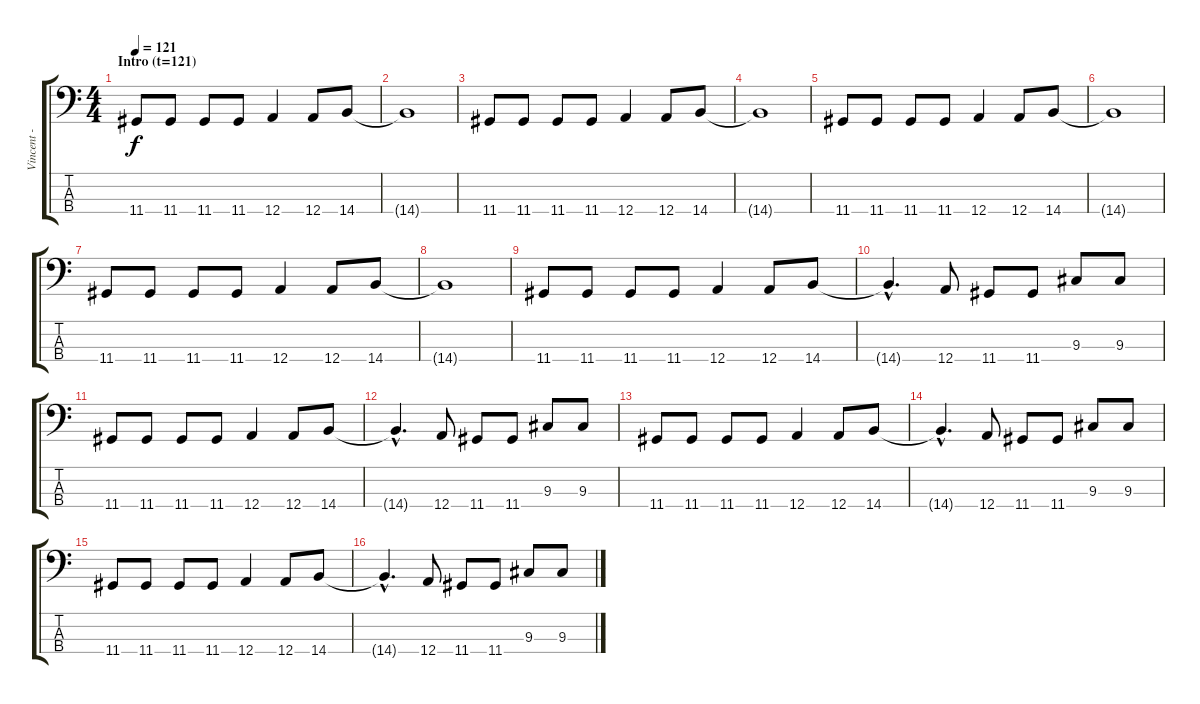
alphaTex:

\track ("Vincent - Bass" "Vincent - ") {instrument electricbasspick}
\staff {score tabs}
\tuning (D2 A1 E1 A0) {hide}
\ts (4 4)
\section ("" "Intro (t=121)")
\tempo 121
\clef f4
\ks c
11.4.8{dy f volume 16 balance 8 instrument electricbasspick} 11.4.8 11.4.8 11.4.8 12.4.4 12.4.8 14.4.8 |
14.4{t}.1 |
11.4.8 11.4.8 11.4.8 11.4.8 12.4.4 12.4.8 14.4.8 |
14.4{t}.1 |
11.4.8 11.4.8 11.4.8 11.4.8 12.4.4 12.4.8 14.4.8 |
14.4{t}.1 |
11.4.8 11.4.8 11.4.8 11.4.8 12.4.4 12.4.8 14.4.8 |
14.4{t}.1 |
\section ("" "")
11.4.8{volume 16 balance 8 instrument electricbasspick} 11.4.8 11.4.8 11.4.8 12.4.4 12.4.8 14.4.8 |
14.4{hac t}.4{d} 12.4.8 11.4.8 11.4.8 9.3.8 9.3.8 |
11.4.8 11.4.8 11.4.8 11.4.8 12.4.4 12.4.8 14.4.8 |
14.4{hac t}.4{d} 12.4.8 11.4.8 11.4.8 9.3.8 9.3.8 |
11.4.8 11.4.8 11.4.8 11.4.8 12.4.4 12.4.8 14.4.8 |
14.4{hac t}.4{d} 12.4.8 11.4.8 11.4.8 9.3.8 9.3.8 |
11.4.8 11.4.8 11.4.8 11.4.8 12.4.4 12.4.8 14.4.8 |
14.4{hac t}.4{d} 12.4.8 11.4.8 11.4.8 9.3.8 9.3.8
